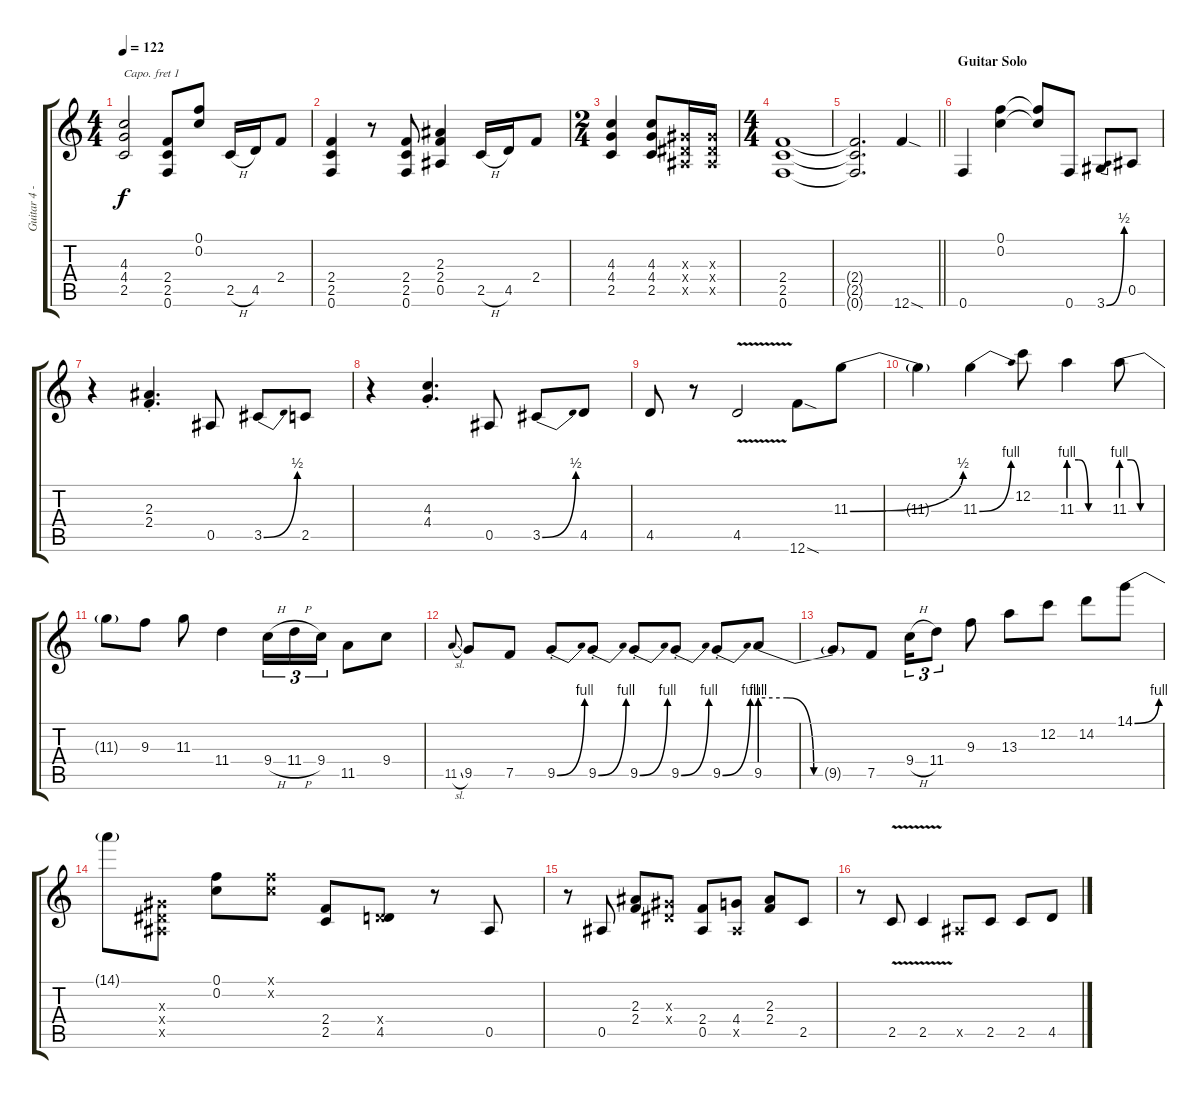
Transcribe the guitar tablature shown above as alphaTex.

\track ("Guitar 4 - Keith Urban" "Guitar 4 -") {instrument overdrivenguitar}
\staff {score tabs}
\capo 1
\tuning (E4 B3 G3 D3 A2 E2) {hide}
\ts (4 4)
\tempo 122
\clef g2
\ks c
(4.3 4.4 2.5).2{dy f} (2.4 2.5 0.6).8 (0.1 0.2).8 2.5{h}.16 4.5.16 2.4.8 |
(2.4 2.5 0.6).4 r.8 (2.4 2.5 0.6).8 (2.3 2.4 0.5).4 2.5{h}.16 4.5.16 2.4.8 |
\ts (2 4)
(4.3 4.4 2.5).4 (4.3 4.4 2.5).8 (0.3{x} 0.4{x} 0.5{x}).16 (0.3{x} 0.4{x} 0.5{x}).16 |
\ts (4 4)
(2.4 2.5 0.6).1 |
\barLineRight lightlight
(2.4{t} 2.5{t} 0.6{t}).2{d} 12.6{sod}.4 |
\section ("" "Guitar Solo")
0.6.4 (0.1 0.2).4 (0.1{t} 0.2{t}).8 0.6.8 3.6{be (bend 0 0 60 2)}.8 0.5.8 |
r.4 (2.3{st} 2.4{st}).4{d} 0.5.8 3.5{be (bend 0 0 60 2)}.8 2.5.8 |
r.4 (4.3{st} 4.4{st}).4{d} 0.5.8 3.5{be (bend 0 0 60 2)}.8 4.5.8 |
4.5.8 r.8 4.5{v}.2 12.6{sod}.8{volume 13} 11.3{be (bend 0 0 60 2)}.8 |
11.3{t}.4 11.3{be (bend 0 0 60 4)}.4 12.2.8 11.3{be (custom 0 4 15 4 30 0 60 0)}.4 11.3{be (custom 0 4 15 4 30 0 60 0)}.8 |
11.3{t}.8 9.3.8 11.3.8 11.4.4 9.4{h}.16{tu (3 2)} 11.4{h}.16{tu (3 2)} 9.4.16{tu (3 2)} 11.5.8 9.4.8 |
11.5{sl}.8{gr onbeat} 9.5.8 7.5.8 9.5{be (bend 0 0 60 4) st}.8 9.5{be (bend 0 0 60 4) st}.8 9.5{be (bend 0 0 60 4) st}.8 9.5{be (bend 0 0 60 4) st}.8 9.5{be (bend 0 0 60 4) st}.8 9.5{be (custom 0 4 15 4 30 0 60 0)}.8 |
9.5{t}.8 7.5.8 9.4{h}.16{tu (3 2)} 11.4.8{tu (3 2)} 9.3.8 13.3.8 12.2.8 14.2.8 14.1{be (bend 0 0 60 4)}.8 |
14.1{t}.8{volume 9} (0.3{x} 0.4{x} 0.5{x}).8 (0.1 0.2).8 (0.1{x} 0.2{x}).8 (2.4 2.5).8 (0.4{x} 4.5).8 r.8 0.5.8 |
r.8 0.5.8 (2.3 2.4).8 (0.3{x} 0.4{x}).8 (2.4 0.5).8 (4.4 0.5{x}).8 (2.3 2.4).8 2.5.8 |
r.8 2.5{v}.8 2.5{v}.4 0.5{x}.8 2.5.8 2.5.8 4.5.8
